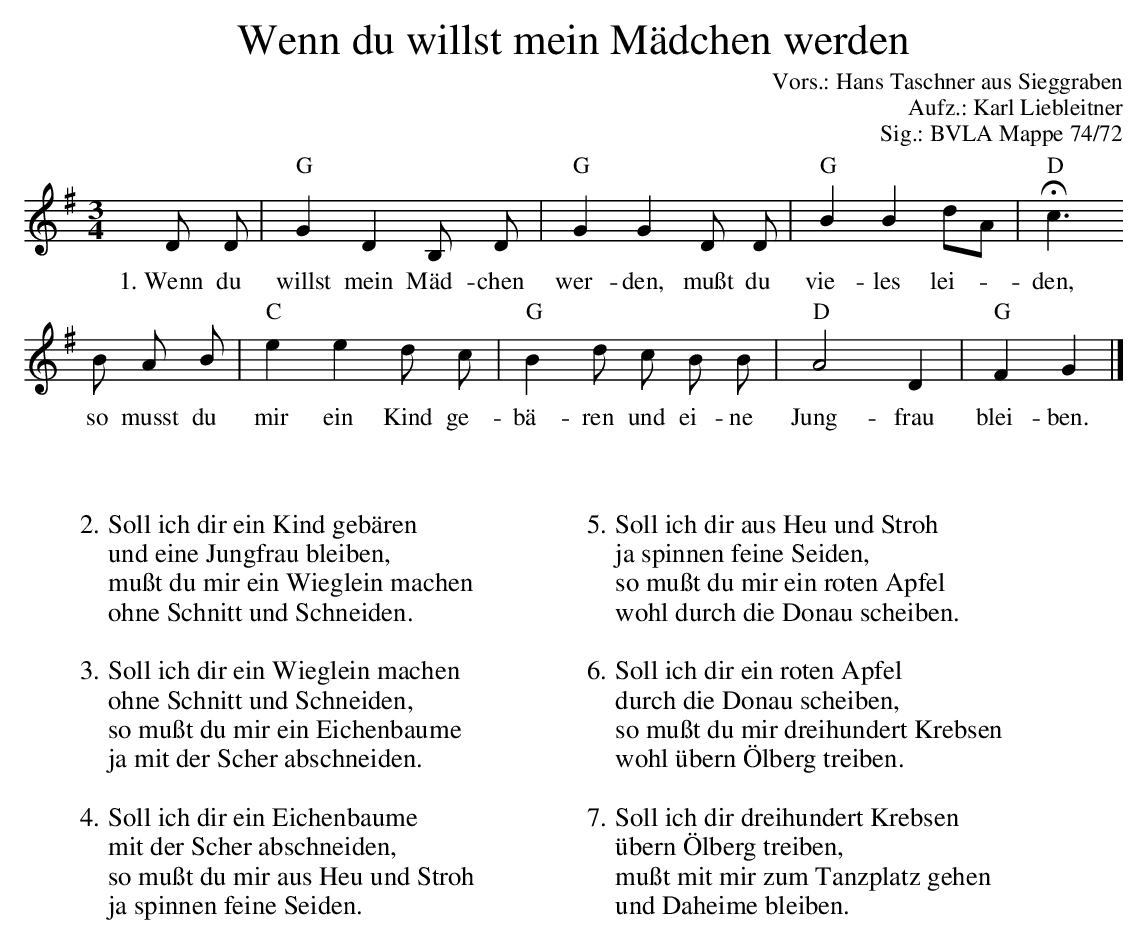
X:1
T:Wenn du willst mein M\"adchen werden
O:Vors.: Hans Taschner aus Sieggraben
M:3/4
L:1/4
K:G
V:1
D/2 D/2 |"G" G D B,/2 D/2 | "G"G G D/2 D/2 |"G" B B D'/2A/2 |"D" !fermata!c>
w:1.~Wenn du willst mein Mäd-chen wer-den, mußt du vie-les lei--den,
B A/2 B/2 | "C"e e d/2 c/2 | "G"B d/2 c/2 B/2 B/2 |"D" A2 D | "G"F G |]
w: so musst du mir ein Kind ge-bä-ren und ei-ne Jung-frau blei-ben.
W:2.Soll ich dir ein Kind gebären
W:und eine Jungfrau bleiben,
W:mußt du mir ein Wieglein machen
W:ohne Schnitt und Schneiden.
W:
W:3. Soll ich dir ein Wieglein machen
W:ohne Schnitt und Schneiden,
W:so mußt du mir ein Eichenbaume
W:ja mit der Scher abschneiden.
W:
W:4.Soll ich dir ein Eichenbaume
W:mit der Scher abschneiden,
W:so mußt du mir aus Heu und Stroh
W:ja spinnen feine Seiden.
W:
W:5. Soll ich dir aus Heu und Stroh
W:ja spinnen feine Seiden,
W:so mußt du mir ein roten Apfel
W:wohl durch die Donau scheiben.
W:
W:6.Soll ich dir ein roten Apfel
W:durch die Donau scheiben,
W:so mußt du mir dreihundert Krebsen
W:wohl übern Ölberg treiben.
W:
W:7.Soll ich dir dreihundert Krebsen
W:übern Ölberg treiben,
W:mußt mit mir zum Tanzplatz gehen
W:und Daheime bleiben.
